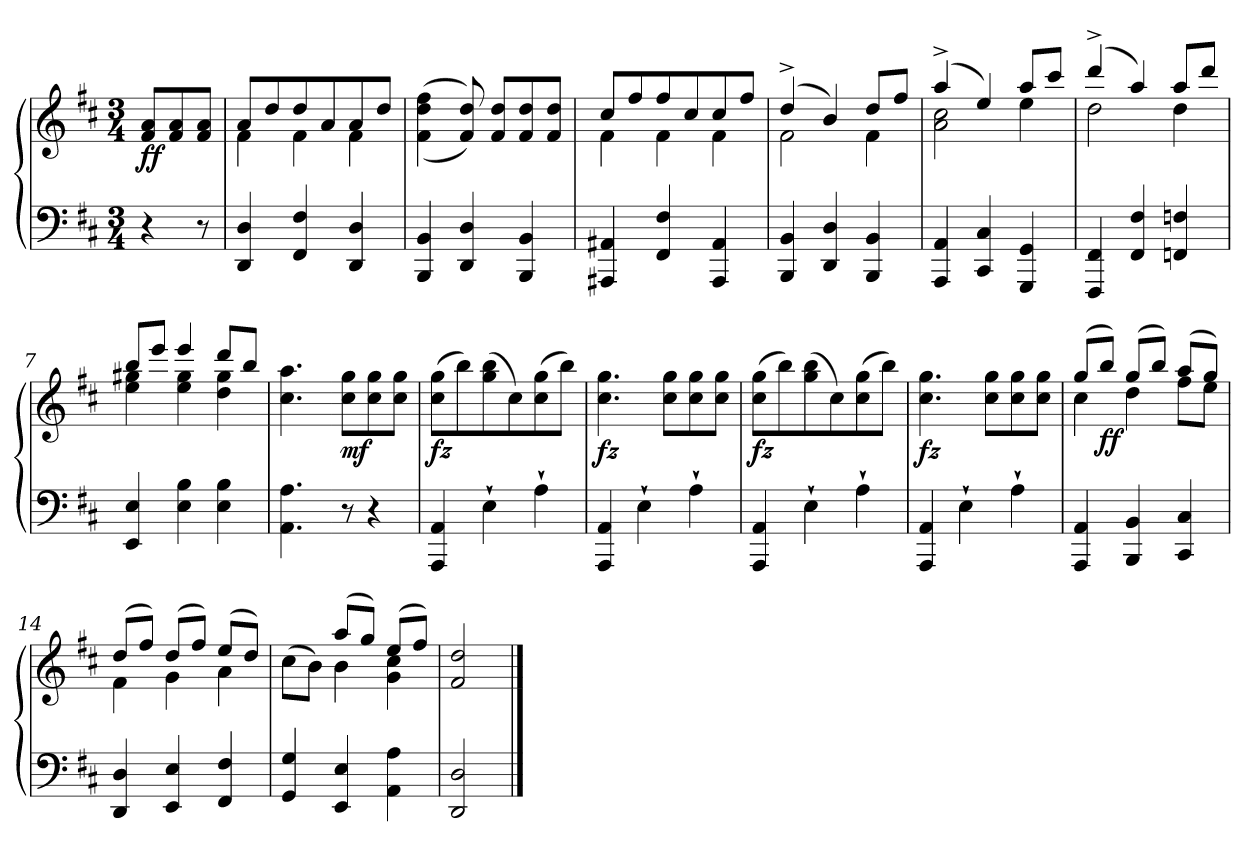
**kern	**kern	**dynam
*part1	*part1	*part1
*staff2	*staff1	*staff1/2
*clefF4	*clefG2	*
*k[f#c#]	*k[f#c#]	*
*D:	*D:	*
*M3/4	*M3/4	*
*MM100	*MM100	*
=	=	=
!	!	!LO:DY:b
4r	8f#/ 8a/L	ff
.	8f#/ 8a/	.
8r	8f#/ 8a/J	.
=1	=1	=1
*	*^	*
4DD/ 4D/	8a/L	4f#\	.
.	8dd/	.	.
4FF#/ 4F#/	8dd/	4f#\	.
.	8a/	.	.
4DD/ 4D/	8a/	4f#\	.
.	8dd/J	.	.
*	*v	*v	*
=2	=2	=2
4BBB/ 4BB/	(>(<4f#\ 4dd\ 4ff#\	.
4DD/ 4D/	8f#/ 8dd/))	.
.	8f#/ 8dd/L	.
4BBB/ 4BB/	8f#/ 8dd/	.
.	8f#/ 8dd/J	.
=3	=3	=3
*	*^	*
4AAA#X/ 4AA#X/	8cc#/L	4f#\	.
.	8ff#/	.	.
4FF#/ 4F#/	8ff#/	4f#\	.
.	8cc#/	.	.
4AAA#/ 4AA#/	8cc#/	4f#\	.
.	8ff#/J	.	.
=4	=4	=4	=4
4BBB/ 4BB/	(>4dd^>/	2f#\	.
4DD/ 4D/	4b/)	.	.
4BBB/ 4BB/	8dd/L	4f#\	.
.	8ff#/J	.	.
!!LO:LB:g=z	!!
=5	=5	=5	=5
4AAA/ 4AA/	(>4aa^>/	2a\ 2cc#\	.
4CC#/ 4C#/	4ee/)	.	.
4GGG/ 4GG/	8aa/L	4ee\	.
.	8ccc#/J	.	.
=6	=6	=6	=6
4FFF#/ 4FF#/	(>4ddd^>/	2dd\	.
4FF#/ 4F#/	4aa/)	.	.
4FFn/ 4Fn/	8aa/L	4dd\	.
.	8ddd/J	.	.
=7	=7	=7	=7
4EE/ 4E/	8bb/L	4ee\ 4gg#X\	.
.	8eee/J	.	.
4E\ 4B\	4eee/	4ee\ 4gg#\	.
4E\ 4B\	8ddd/L	4dd\ 4gg#\	.
.	8bb/J	.	.
*	*v	*v	*
=8	=8	=8
4.AA\ 4.A\	4.cc#\ 4.aa\	.
!!LO:LB:g=z
=8X1-	=8X1-	=8X1-
!	!	!LO:DY:b
8r	8cc#\ 8gg\L	mf
4r	8cc#\ 8gg\	.
.	8cc#\ 8gg\J	.
=9	=9	=9
!	!	!LO:DY:b
4AAA/ 4AA/	(>8cc#\ 8gg\L	fz
.	8bb\)	.
4E`>\	(>8gg\ 8bb\	.
.	8cc#\)	.
4A`>\	(>8cc#\ 8gg\	.
.	8bb\J)	.
=10	=10	=10
!	!	!LO:DY:b
4AAA/ 4AA/	4.cc#\ 4.gg\	fz
4E`>\	.	.
.	8cc#\ 8gg\L	.
4A`>\	8cc#\ 8gg\	.
.	8cc#\ 8gg\J	.
=11	=11	=11
!	!	!LO:DY:b
4AAA/ 4AA/	(>8cc#\ 8gg\L	fz
.	8bb\)	.
4E`>\	(>8gg\ 8bb\	.
.	8cc#\)	.
4A`>\	(>8cc#\ 8gg\	.
.	8bb\J)	.
=12	=12	=12
!	!	!LO:DY:b
4AAA/ 4AA/	4.cc#\ 4.gg\	fz
4E`>\	.	.
.	8cc#\ 8gg\L	.
4A`>\	8cc#\ 8gg\	.
.	8cc#\ 8gg\J	.
!!LO:LB:g=z
=13	=13	=13
*	*^	*
4AAA/ 4AA/	(>8gg/L	4cc#\	.
!	!	!	!LO:DY:b
.	8bb/J)	.	ff
4BBB/ 4BB/	(>8gg/L	4dd\	.
.	8bb/J)	.	.
4CC#/ 4C#/	(>8aa/L	8ff#\L	.
.	8gg/J)	8ee\J	.
=14	=14	=14	=14
4DD/ 4D/	(>8dd/L	4f#\	.
.	8ff#/J)	.	.
4EE/ 4E/	(>8dd/L	4g\	.
.	8ff#/J)	.	.
4FF#/ 4F#/	(>8ee/L	4a\	.
.	8dd/J)	.	.
=15	=15	=15	=15
4GG/ 4G/	4ryy	(>8cc#\L	.
.	.	8b\J)	.
4EE/ 4E/	(>8aa/L	4b\	.
.	8gg/J)	.	.
4AA\ 4A\	(>8ee/L	4g\ 4cc#\	.
.	8ff#/J)	.	.
*	*v	*v	*
=15X2	=15X2	=15X2
2DD/ 2D/	2f#/ 2dd/	.
==	==	==
*-	*-	*-
